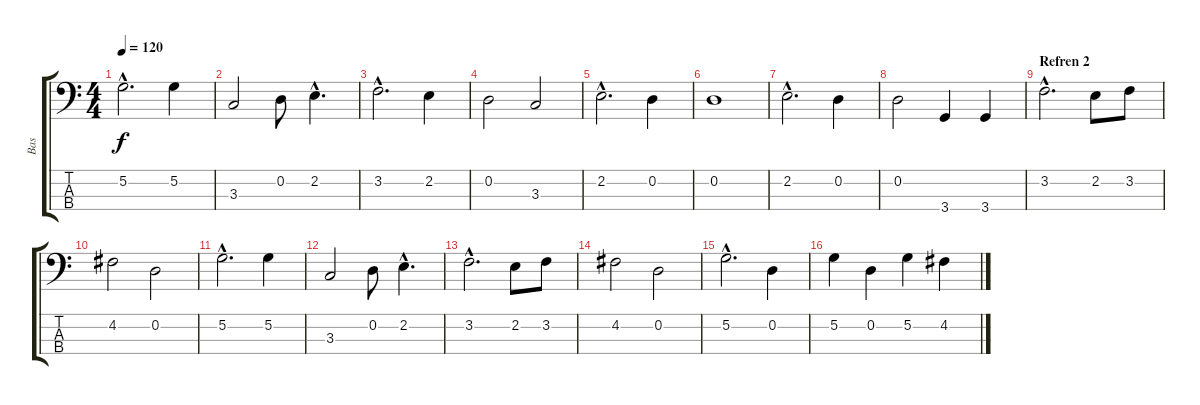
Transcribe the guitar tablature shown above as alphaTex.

\track ("Bas" "Bas") {instrument electricbassfinger}
\staff {score tabs}
\tuning (G2 D2 A1 E1) {hide}
\ts (4 4)
\tempo 120
\clef f4
\ks c
5.2{hac}.2{d dy f} 5.2.4 |
3.3.2 0.2.8 2.2{hac}.4{d} |
3.2{hac}.2{d} 2.2.4 |
0.2.2 3.3.2 |
2.2{hac}.2{d} 0.2.4 |
0.2.1 |
2.2{hac}.2{d} 0.2.4 |
0.2.2 3.4.4 3.4.4 |
\section ("" "Refren 2")
3.2{hac}.2{d} 2.2.8 3.2.8 |
4.2.2 0.2.2 |
5.2{hac}.2{d} 5.2.4 |
3.3.2 0.2.8 2.2{hac}.4{d} |
3.2{hac}.2{d} 2.2.8 3.2.8 |
4.2.2 0.2.2 |
5.2{hac}.2{d} 0.2.4 |
5.2.4 0.2.4 5.2.4 4.2.4
